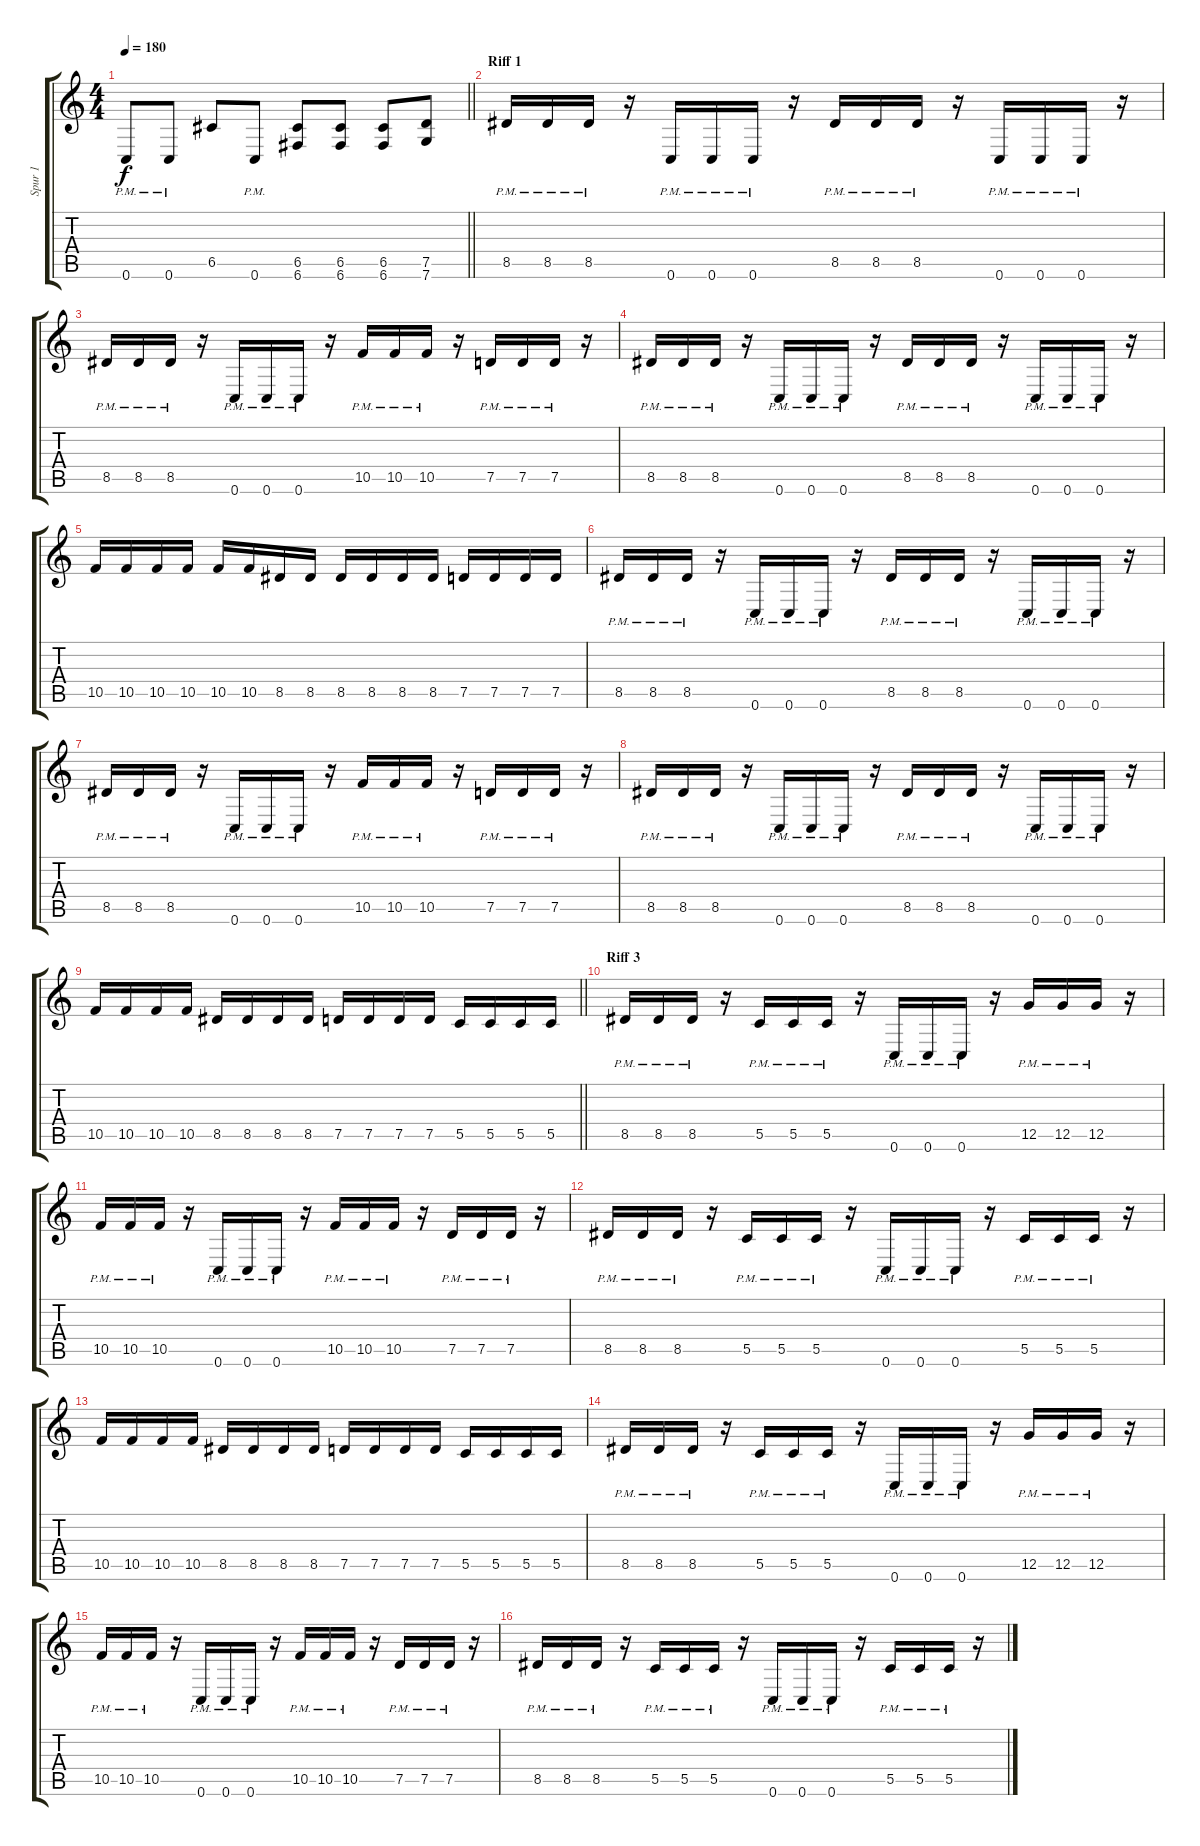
\track ("Spur 1" "Spur 1") {instrument distortionguitar}
\staff {score tabs}
\tuning (D4 A3 F3 C3 G2 C2) {hide}
\ts (4 4)
\tempo 180
\clef g2
\barLineRight lightlight
\ks c
0.6{pm}.8{dy f} 0.6{pm}.8 6.5.8 0.6{pm}.8 (6.5 6.6).8 (6.5 6.6).8 (6.5 6.6).8 (7.5 7.6).8 |
\section ("" "Riff 1")
8.5{pm}.16 8.5{pm}.16 8.5{pm}.16 r.16 0.6{pm}.16 0.6{pm}.16 0.6{pm}.16 r.16 8.5{pm}.16 8.5{pm}.16 8.5{pm}.16 r.16 0.6{pm}.16 0.6{pm}.16 0.6{pm}.16 r.16 |
8.5{pm}.16 8.5{pm}.16 8.5{pm}.16 r.16 0.6{pm}.16 0.6{pm}.16 0.6{pm}.16 r.16 10.5{pm}.16 10.5{pm}.16 10.5{pm}.16 r.16 7.5{pm}.16 7.5{pm}.16 7.5{pm}.16 r.16 |
8.5{pm}.16 8.5{pm}.16 8.5{pm}.16 r.16 0.6{pm}.16 0.6{pm}.16 0.6{pm}.16 r.16 8.5{pm}.16 8.5{pm}.16 8.5{pm}.16 r.16 0.6{pm}.16 0.6{pm}.16 0.6{pm}.16 r.16 |
10.5.16 10.5.16 10.5.16 10.5.16 10.5.16 10.5.16 8.5.16 8.5.16 8.5.16 8.5.16 8.5.16 8.5.16 7.5.16 7.5.16 7.5.16 7.5.16 |
8.5{pm}.16 8.5{pm}.16 8.5{pm}.16 r.16 0.6{pm}.16 0.6{pm}.16 0.6{pm}.16 r.16 8.5{pm}.16 8.5{pm}.16 8.5{pm}.16 r.16 0.6{pm}.16 0.6{pm}.16 0.6{pm}.16 r.16 |
8.5{pm}.16 8.5{pm}.16 8.5{pm}.16 r.16 0.6{pm}.16 0.6{pm}.16 0.6{pm}.16 r.16 10.5{pm}.16 10.5{pm}.16 10.5{pm}.16 r.16 7.5{pm}.16 7.5{pm}.16 7.5{pm}.16 r.16 |
8.5{pm}.16 8.5{pm}.16 8.5{pm}.16 r.16 0.6{pm}.16 0.6{pm}.16 0.6{pm}.16 r.16 8.5{pm}.16 8.5{pm}.16 8.5{pm}.16 r.16 0.6{pm}.16 0.6{pm}.16 0.6{pm}.16 r.16 |
\barLineRight lightlight
10.5.16 10.5.16 10.5.16 10.5.16 8.5.16 8.5.16 8.5.16 8.5.16 7.5.16 7.5.16 7.5.16 7.5.16 5.5.16 5.5.16 5.5.16 5.5.16 |
\section ("" "Riff 3")
8.5{pm}.16 8.5{pm}.16 8.5{pm}.16 r.16 5.5{pm}.16 5.5{pm}.16 5.5{pm}.16 r.16 0.6{pm}.16 0.6{pm}.16 0.6{pm}.16 r.16 12.5{pm}.16 12.5{pm}.16 12.5{pm}.16 r.16 |
10.5{pm}.16 10.5{pm}.16 10.5{pm}.16 r.16 0.6{pm}.16 0.6{pm}.16 0.6{pm}.16 r.16 10.5{pm}.16 10.5{pm}.16 10.5{pm}.16 r.16 7.5{pm}.16 7.5{pm}.16 7.5{pm}.16 r.16 |
8.5{pm}.16 8.5{pm}.16 8.5{pm}.16 r.16 5.5{pm}.16 5.5{pm}.16 5.5{pm}.16 r.16 0.6{pm}.16 0.6{pm}.16 0.6{pm}.16 r.16 5.5{pm}.16 5.5{pm}.16 5.5{pm}.16 r.16 |
10.5.16 10.5.16 10.5.16 10.5.16 8.5.16 8.5.16 8.5.16 8.5.16 7.5.16 7.5.16 7.5.16 7.5.16 5.5.16 5.5.16 5.5.16 5.5.16 |
8.5{pm}.16 8.5{pm}.16 8.5{pm}.16 r.16 5.5{pm}.16 5.5{pm}.16 5.5{pm}.16 r.16 0.6{pm}.16 0.6{pm}.16 0.6{pm}.16 r.16 12.5{pm}.16 12.5{pm}.16 12.5{pm}.16 r.16 |
10.5{pm}.16 10.5{pm}.16 10.5{pm}.16 r.16 0.6{pm}.16 0.6{pm}.16 0.6{pm}.16 r.16 10.5{pm}.16 10.5{pm}.16 10.5{pm}.16 r.16 7.5{pm}.16 7.5{pm}.16 7.5{pm}.16 r.16 |
8.5{pm}.16 8.5{pm}.16 8.5{pm}.16 r.16 5.5{pm}.16 5.5{pm}.16 5.5{pm}.16 r.16 0.6{pm}.16 0.6{pm}.16 0.6{pm}.16 r.16 5.5{pm}.16 5.5{pm}.16 5.5{pm}.16 r.16
